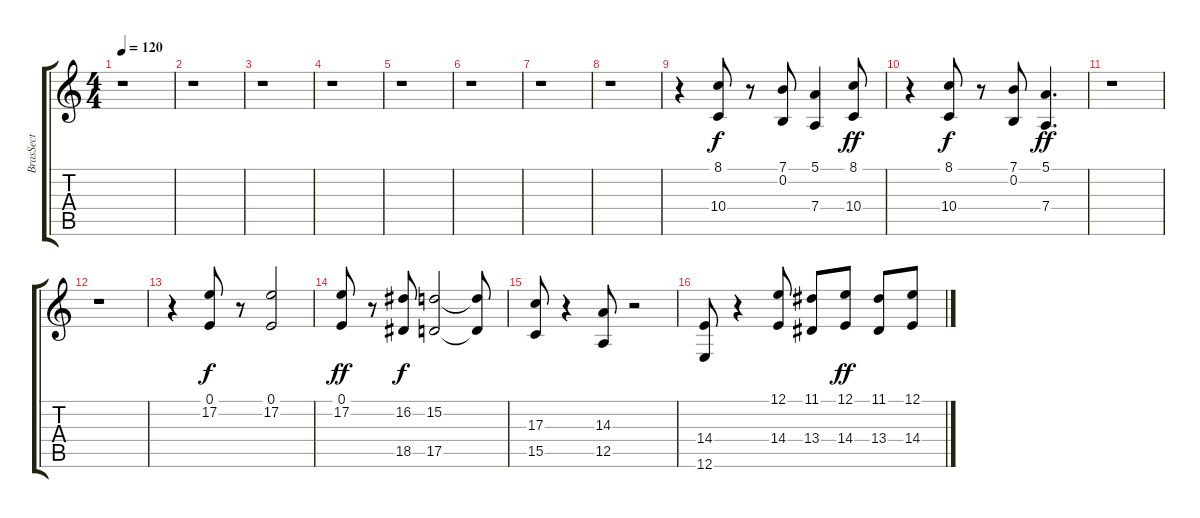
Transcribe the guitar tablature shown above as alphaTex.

\track ("BrasSect" "BrasSect") {instrument brasssection}
\staff {score tabs}
\tuning (E4 B3 G3 D3 A2 E2) {hide}
\ts (4 4)
\tempo 120
\clef g2
\ks c
r.1{dy f} |
r.1 |
r.1 |
r.1 |
r.1 |
r.1 |
r.1 |
r.1 |
r.4 (8.1 10.4).8 r.8 (7.1 0.2).8 (5.1 7.4).4 (8.1 10.4).8{dy ff} |
r.4 (8.1 10.4).8{dy f} r.8 (7.1 0.2).8 (5.1 7.4).4{d dy ff} |
r.1 |
r.1 |
r.4 (0.1 17.2).8{dy f} r.8 (0.1 17.2).2 |
(0.1 17.2).8{dy ff} r.8 (16.2 18.5).8{dy f} (15.2 17.5).2 (15.2{t} 17.5{t}).8 |
(17.3 15.5).8 r.4 (14.3 12.5).8 r.2 |
(14.4 12.6).8 r.4 (12.1 14.4).8 (11.1 13.4).8 (12.1 14.4).8{dy ff} (11.1 13.4).8 (12.1 14.4).8
